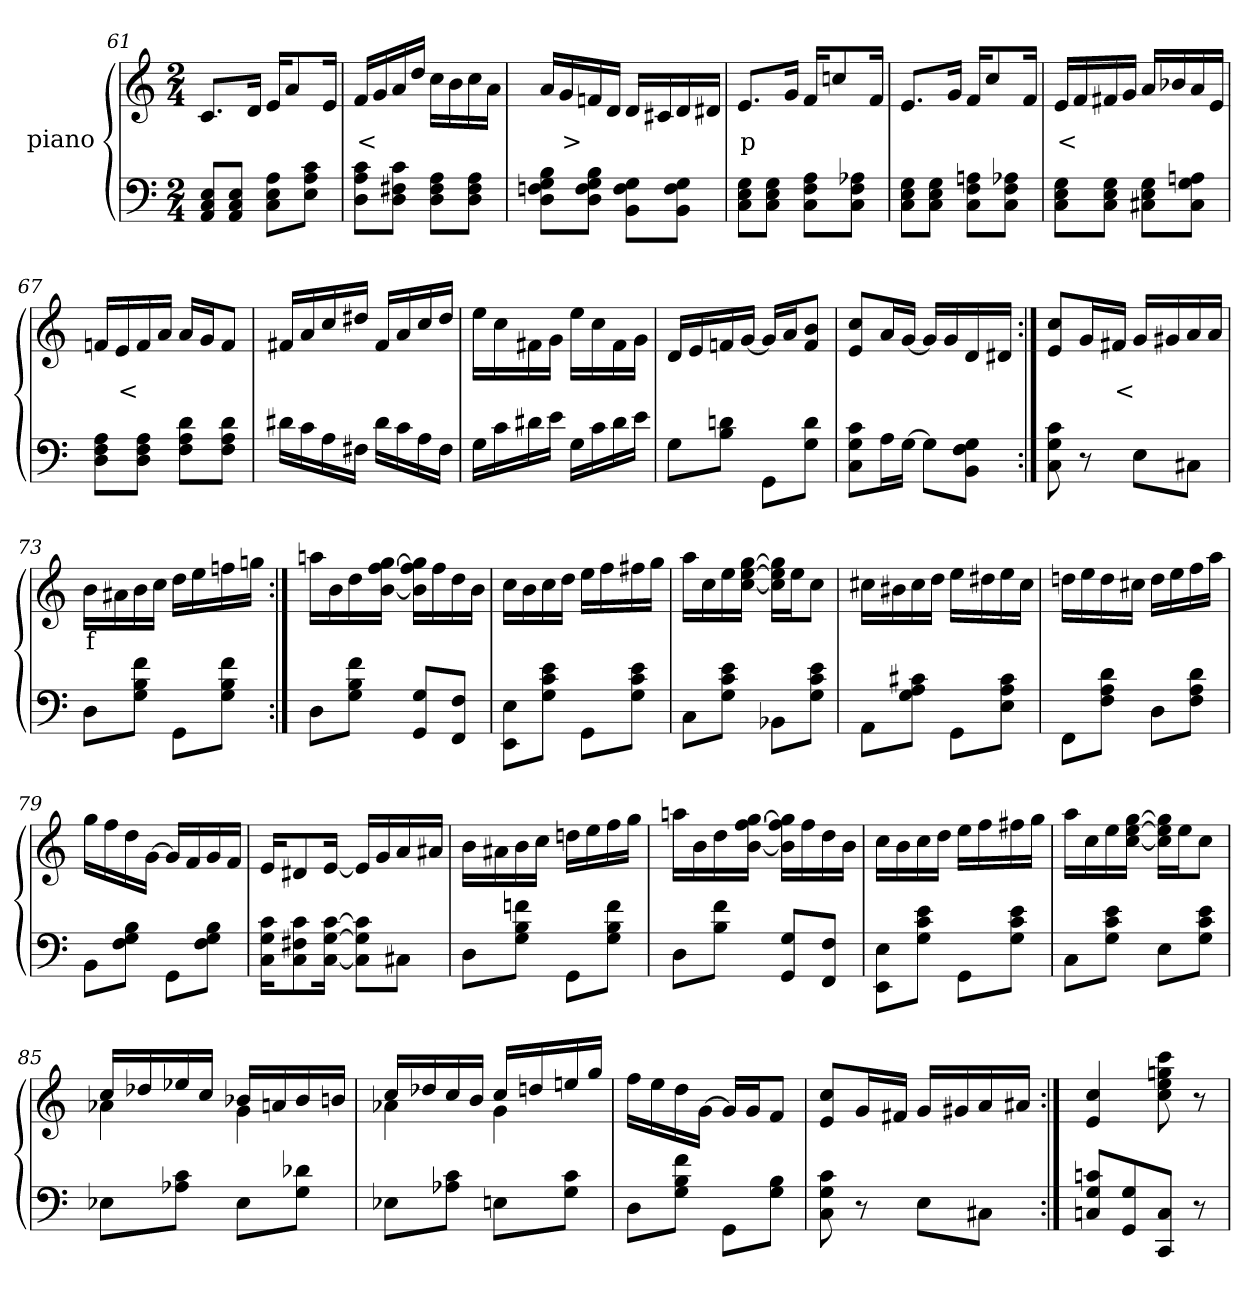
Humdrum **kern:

**kern	**kern	**text
*part2	*part1	*part1
*staff2	*staff1	*staff1
*I"piano	*I"piano	*
*clefF4	*clefG2	*
*k[]	*k[]	*
*M2/4	*M2/4	*
=61	=61	=61
8E 8C 8AAL	8.cL	.
8E 8C 8AAJ	.	.
.	16dJk	.
8A 8E 8CL	16eKL	.
.	8a	.
8c 8A 8EJ	.	.
.	16eJk	.
=62	=62	=62
8c 8A 8DL	16fLL	<
.	16g	.
8c 8F#X 8DJ	16a	.
.	16ddJJ	.
8A 8F# 8DL	16ccLL	.
.	16b	.
8A 8F# 8DJ	16cc	.
.	16aJJ	.
=63	=63	=63
8B 8G 8Fn 8DL	16aLL	.
.	16g	>
8B 8G 8F 8DJ	16fn	.
.	16dJJ	.
8G 8F 8BBL	16dLL	.
.	16c#X	.
8G 8F 8BBJ	16d	.
.	16d#XJJ	.
=64	=64	=64
8G 8E 8CL	8.eL	p
8G 8E 8CJ	.	.
.	16gJk	.
8A 8F 8CL	16fKL	.
.	8ccn	.
8A-X 8F 8CJ	.	.
.	16fJk	.
=65	=65	=65
8G 8E 8CL	8.eL	.
8G 8E 8CJ	.	.
.	16gJk	.
8An 8F 8CL	16fKL	.
.	8cc	.
8A-X 8F 8CJ	.	.
.	16fJk	.
=66	=66	=66
8G 8E 8CL	16eLL	<
.	16f	.
8G 8E 8CJ	16f#X	.
.	16gJJ	.
8G 8E 8C#XL	16aLL	.
.	16b-X	.
8An 8G 8C#J	16a	.
.	16eJJ	.
=67	=67	=67
8A 8F 8DL	16fnLL	.
.	16e	<
8A 8F 8DJ	16f	.
.	16aJJ	.
8d 8A 8FL	16aLL	.
.	16gJ	.
8d 8A 8FJ	8fJ	.
=68	=68	=68
16d#XLL	16f#XLL	.
16c	16a	.
16A	16cc	.
16F#XJJ	16dd#XJJ	.
16d#LL	16f#LL	.
16c	16a	.
16A	16cc	.
16F#JJ	16dd#JJ	.
=69	=69	=69
16GLL	16eeLL	.
16c	16cc	.
16d#X	16f#X	.
16eJJ	16gJJ	.
16GLL	16eeLL	.
16c	16cc	.
16d#	16f#	.
16eJJ	16gJJ	.
=70	=70	=70
8GL	16dLL	.
.	16e	.
8dn 8BJ	16fn	.
.	[16gJJ	.
8GGL	16gLL]	.
.	16aJ	.
8d 8GJ	8b 8fJ	.
=71	=71	=71
8c 8G 8CL	8cc 8eL	.
16AL	16aL	.
[16GJJ	[16gJJ	.
8GL]	16gLL]	.
.	16g	.
8G 8F 8BBJ	16d	.
.	16d#XJJ	.
=72:|!	=72:|!	=72:|!
8c 8G 8C	8cc 8eL	.
8r	16gL	.
.	16f#XJJ	<
8EL	16gLL	.
.	16g#X	.
8C#XJ	16a	.
.	16aJJ	.
=73	=73	=73
8DL	16bLL	f
.	16a#X	.
8f 8B 8GJ	16b	.
.	16ccJJ	.
8GGL	16ddLL	.
.	16ee	.
8f 8B 8GJ	16ffn	.
.	16ggnJJ	.
=74:|!	=74:|!	=74:|!
8DL	16aanLL	.
.	16b	.
8f 8B 8GJ	16dd	.
.	[16gg [16ff [16bJJ	.
8G 8GGL	16gg] 16ff] 16b]LL	.
.	16ff	.
8F 8FFJ	16dd	.
.	16bJJ	.
=75	=75	=75
8E 8EEL	16ccLL	.
.	16b	.
8e 8c 8GJ	16cc	.
.	16ddJJ	.
8GGL	16eeLL	.
.	16ff	.
8e 8c 8GJ	16ff#X	.
.	16ggJJ	.
=76	=76	=76
8CL	16aaLL	.
.	16cc	.
8e 8c 8GJ	16ee	.
.	[16gg [16ee [16ccJJ	.
8BB-XL	16gg] 16ee] 16cc]LL	.
.	16eeJ	.
8e 8c 8GJ	8ccJ	.
=77	=77	=77
8AAL	16cc#XLL	.
.	16b#X	.
8c#X 8A 8GJ	16cc#	.
.	16ddJJ	.
8GGL	16eeLL	.
.	16dd#X	.
8c# 8A 8EJ	16ee	.
.	16cc#JJ	.
=78	=78	=78
8FFL	16ddnLL	.
.	16ee	.
8d 8A 8FJ	16dd	.
.	16cc#XJJ	.
8DL	16ddLL	.
.	16ee	.
8d 8A 8FJ	16ff	.
.	16aaJJ	.
=79	=79	=79
8BBL	16ggLL	.
.	16ff	.
8B 8G 8FJ	16dd	.
.	[16gJJ	.
8GGL	16gLL]	.
.	16f	.
8B 8G 8FJ	16g	.
.	16fJJ	.
=80	=80	=80
16c 16G 16CKL	16eKL	.
8c 8F#X 8C	8d#X	.
[16c [16G [16CJk	[16eJk	.
8c] 8G] 8C]L	16eLL]	.
.	16g	.
8C#XJ	16a	.
.	16a#XJJ	.
=81	=81	=81
8DL	16bLL	.
.	16a#X	.
8fn 8B 8GJ	16b	.
.	16ccJJ	.
8GGL	16ddnLL	.
.	16ee	.
8f 8B 8GJ	16ff	.
.	16ggJJ	.
=82	=82	=82
8DL	16aanLL	.
.	16b	.
8f 8BJ	16dd	.
.	[16gg [16ff [16bJJ	.
8G 8GGL	16gg] 16ff] 16b]LL	.
.	16ff	.
8F 8FFJ	16dd	.
.	16bJJ	.
=83	=83	=83
8E 8EEL	16ccLL	.
.	16b	.
8e 8c 8GJ	16cc	.
.	16ddJJ	.
8GGL	16eeLL	.
.	16ff	.
8e 8c 8GJ	16ff#X	.
.	16ggJJ	.
=84	=84	=84
8CL	16aaLL	.
.	16cc	.
8e 8c 8GJ	16ee	.
.	[16gg [16ee [16ccJJ	.
8EL	16gg] 16ee] 16cc]LL	.
.	16eeJ	.
8e 8c 8GJ	8ccJ	.
=85	=85	=85
*	*^	*
8E-XL	16ccLL	4a-X	.
.	16dd-X	.	.
8c 8A-XJ	16ee-X	.	.
.	16ccJJ	.	.
8E-L	16b-XLL	4g	.
.	16an	.	.
8d-X 8GJ	16b-	.	.
.	16bnJJ	.	.
=86	=86	=86	=86
8E-XL	16ccLL	4a-X	.
.	16dd-X	.	.
8c 8A-XJ	16cc	.	.
.	16bJJ	.	.
8EnL	16ccLL	4g	.
.	16ddn	.	.
8c 8GJ	16een	.	.
.	16ggJJ	.	.
*	*v	*v	*
=87	=87	=87
8DL	16ffLL	.
.	16ee	.
8f 8B 8GJ	16dd	.
.	[16gJJ	.
8GGL	16gLL]	.
.	16gJ	.
8B 8GJ	8fJ	.
=88	=88	=88
8c 8G 8C	8cc 8eL	.
8r	16gL	.
.	16f#XJJ	.
8EL	16gLL	.
.	16g#X	.
8C#XJ	16a	.
.	16a#XJJ	.
=89:|!	=89:|!	=89:|!
8cn 8G 8CnL	4cc 4e	.
8G 8GG	.	.
8C 8CCJ	8ccc 8ggn 8ee 8cc	.
8r	8r	.
=	=	=
*-	*-	*-
